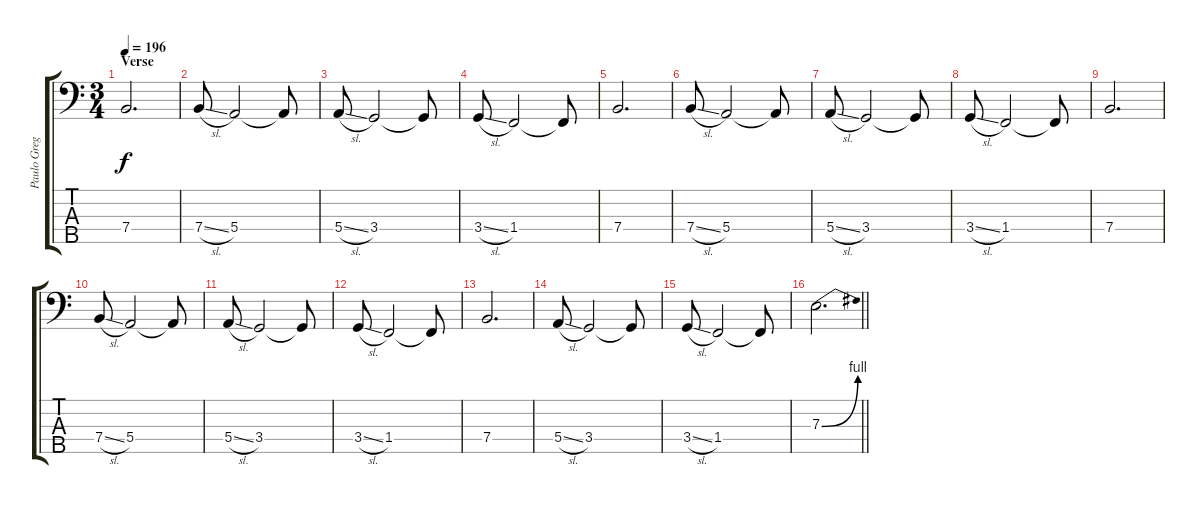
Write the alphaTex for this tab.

\track ("Paulo Gregoletto" "Paulo Greg") {instrument electricbassfinger}
\staff {score tabs}
\tuning (G2 D2 A1 E1 B0) {hide}
\ts (3 4)
\section ("" "Verse")
\tempo 196
\clef f4
\ks c
7.4.2{d dy f} |
7.4{sl}.8 5.4.2 5.4{t}.8 |
5.4{sl}.8 3.4.2 3.4{t}.8 |
3.4{sl}.8 1.4.2 1.4{t}.8 |
7.4.2{d} |
7.4{sl}.8 5.4.2 5.4{t}.8 |
5.4{sl}.8 3.4.2 3.4{t}.8 |
3.4{sl}.8 1.4.2 1.4{t}.8 |
7.4.2{d} |
7.4{sl}.8 5.4.2 5.4{t}.8 |
5.4{sl}.8 3.4.2 3.4{t}.8 |
3.4{sl}.8 1.4.2 1.4{t}.8 |
7.4.2{d} |
5.4{sl}.8 3.4.2 3.4{t}.8 |
3.4{sl}.8 1.4.2 1.4{t}.8 |
\barLineRight lightlight
7.3{be (bend 0 0 60 4)}.2{d}
